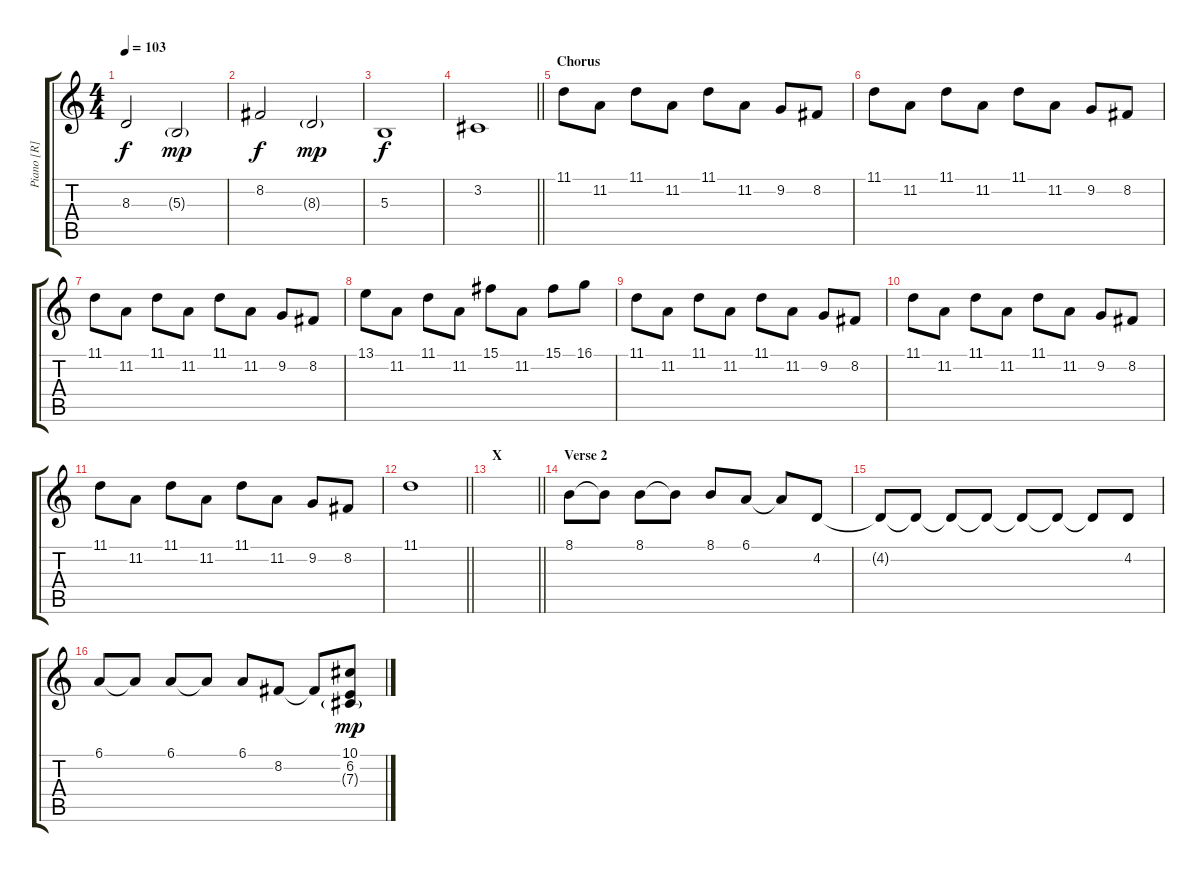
\track ("Piano [R]" "Piano [R]") {instrument brightacousticpiano}
\staff {score tabs}
\tuning (Eb4 Bb3 Gb3 Db3 Ab2 Db2) {hide}
\ts (4 4)
\tempo 103
\clef g2
\ks c
8.3.2{dy f} 5.3{g}.2{dy mp} |
8.2.2{dy f} 8.3{g}.2{dy mp} |
5.3.1{dy f} |
\barLineRight lightlight
3.2.1 |
\section ("" "Chorus")
11.1.8 11.2.8 11.1.8 11.2.8 11.1.8 11.2.8 9.2.8 8.2.8 |
11.1.8 11.2.8 11.1.8 11.2.8 11.1.8 11.2.8 9.2.8 8.2.8 |
11.1.8 11.2.8 11.1.8 11.2.8 11.1.8 11.2.8 9.2.8 8.2.8 |
13.1.8 11.2.8 11.1.8 11.2.8 15.1.8 11.2.8 15.1.8 16.1.8 |
11.1.8 11.2.8 11.1.8 11.2.8 11.1.8 11.2.8 9.2.8 8.2.8 |
11.1.8 11.2.8 11.1.8 11.2.8 11.1.8 11.2.8 9.2.8 8.2.8 |
11.1.8 11.2.8 11.1.8 11.2.8 11.1.8 11.2.8 9.2.8 8.2.8 |
\barLineRight lightlight
11.1.1 |
\section ("" "X")
\barLineRight lightlight
|
\section ("" "Verse 2")
8.1.8 8.1{t}.8 8.1.8 8.1{t}.8 8.1.8 6.1.8 6.1{t}.8 4.2.8 |
4.2{t}.8 4.2{t}.8 4.2{t}.8 4.2{t}.8 4.2{t}.8 4.2{t}.8 4.2{t}.8 4.2.8 |
6.1.8 6.1{t}.8 6.1.8 6.1{t}.8 6.1.8 8.2.8 8.2{t}.8 (10.1 6.2 7.3{g}).8{dy mp}
